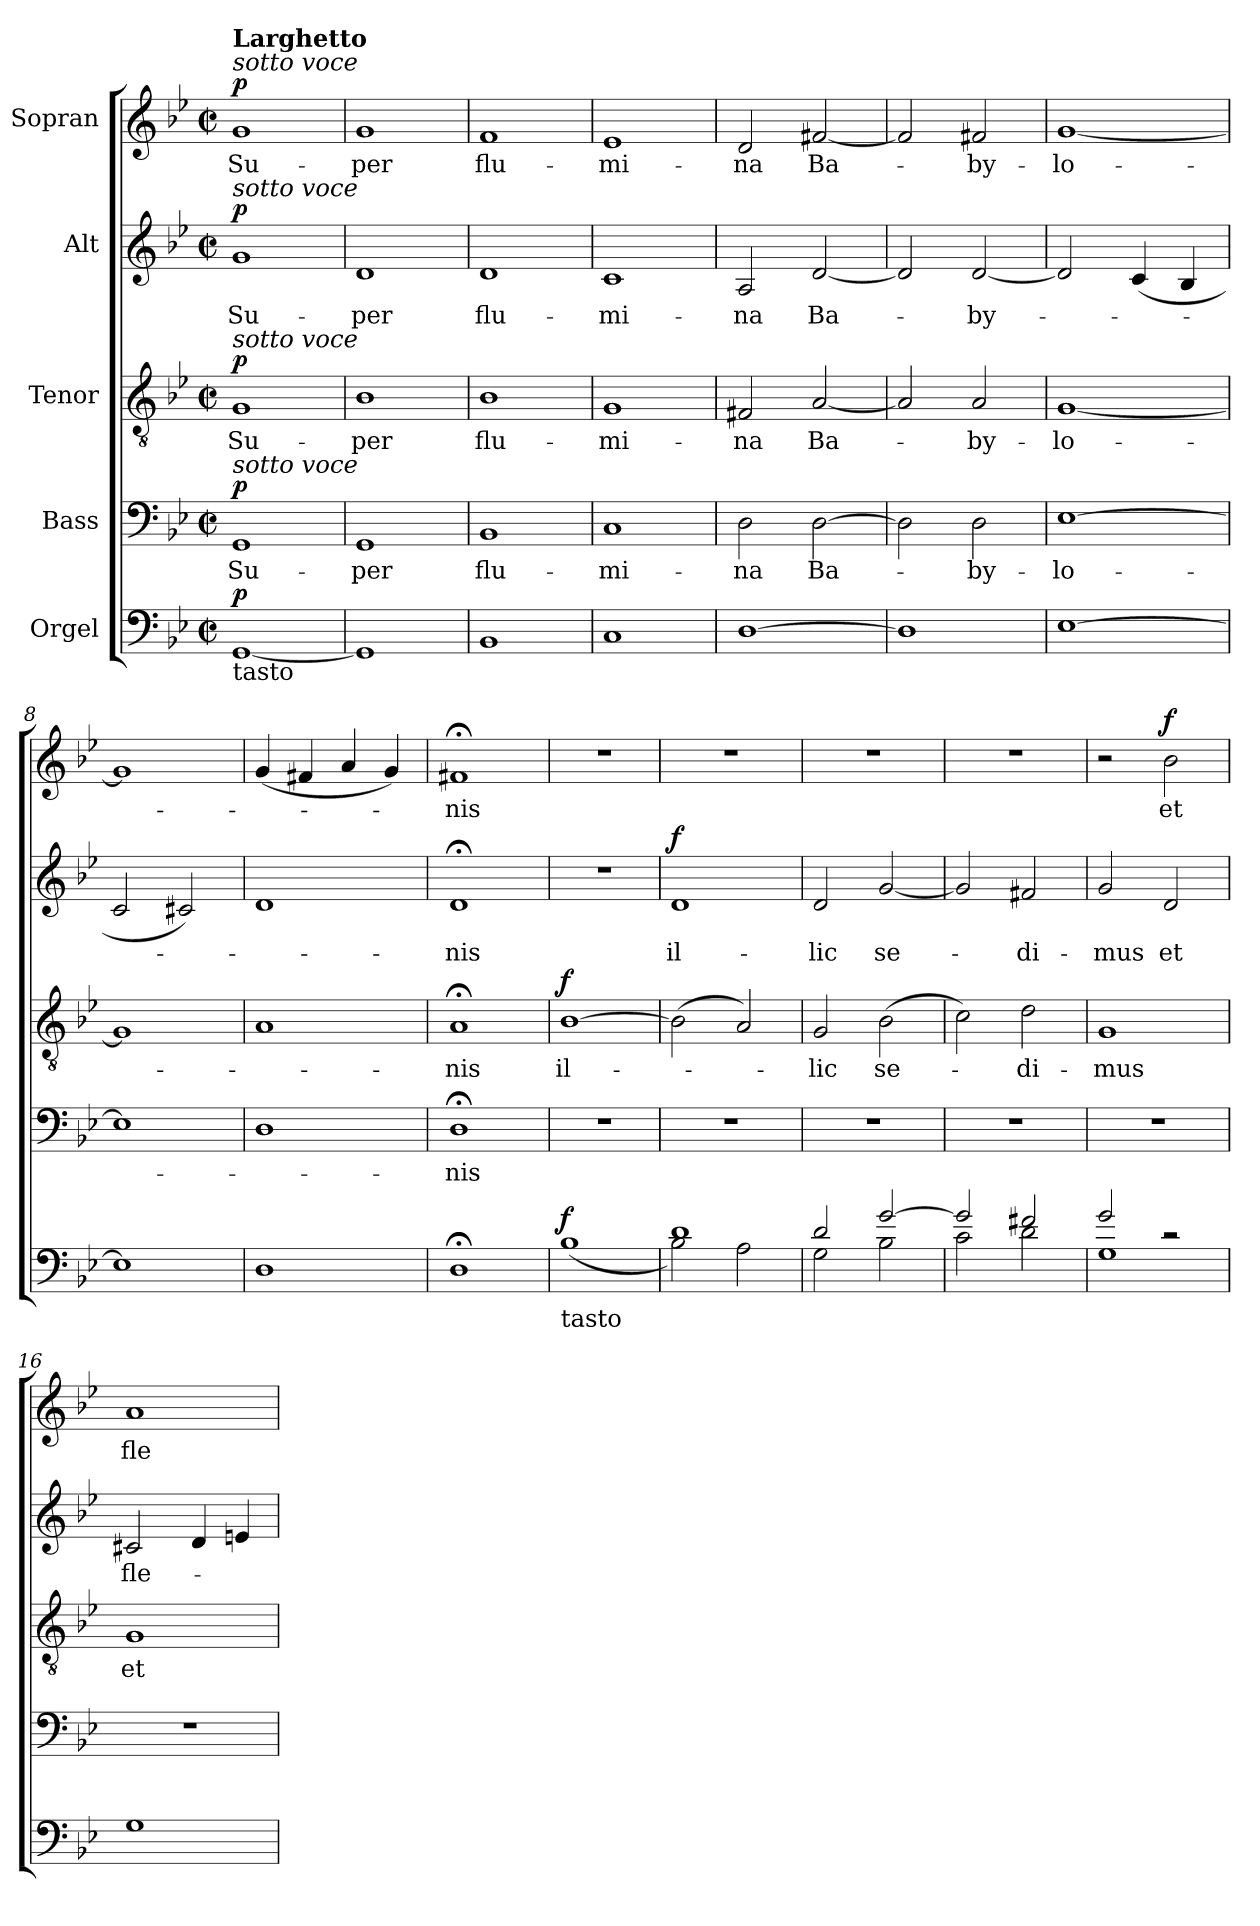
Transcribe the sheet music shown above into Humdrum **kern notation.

**kern	**dynam	**kern	**text	**dynam	**kern	**text	**dynam	**kern	**text	**dynam	**kern	**text	**dynam
*part5	*part5	*part4	*part4	*part4	*part3	*part3	*part3	*part2	*part2	*part2	*part1	*part1	*part1
*staff5	*staff5	*staff4	*staff4	*staff4	*staff3	*staff3	*staff3	*staff2	*staff2	*staff2	*staff1	*staff1	*staff1
*I"Orgel	*	*I"Bass	*	*	*I"Tenor	*	*	*I"Alt	*	*	*I"Sopran	*	*
*clefF4	*	*clefF4	*	*	*clefGv2	*	*	*clefG2	*	*	*clefG2	*	*
*k[b-e-]	*	*k[b-e-]	*	*	*k[b-e-]	*	*	*k[b-e-]	*	*	*k[b-e-]	*	*
*M2/2	*	*M2/2	*	*	*M2/2	*	*	*M2/2	*	*	*M2/2	*	*
*met(c|)	*	*met(c|)	*	*	*met(c|)	*	*	*met(c|)	*	*	*met(c|)	*	*
=1	=1	=1	=1	=1	=1	=1	=1	=1	=1	=1	=1	=1	=1
!	!	!	!	!	!	!	!	!	!	!	!LO:TX:a:i:t=sotto voce	!	!
!	!	!	!	!	!	!	!	!	!	!	!LO:TX:a:B:t=Larghetto	!	!
!	!	!	!	!	!	!	!	!LO:TX:a:i:t=sotto voce	!	!	!	!	!
!	!	!	!	!	!LO:TX:a:i:t=sotto voce	!	!	!	!	!	!	!	!
!	!	!LO:TX:a:i:t=sotto voce	!	!	!	!	!	!	!	!	!	!	!
!LO:TX:b:t=tasto	!	!	!	!	!	!	!	!	!	!	!	!	!
!	!LO:DY:a	!	!	!LO:DY:a	!	!	!LO:DY:a	!	!	!LO:DY:a	!	!	!LO:DY:a
[1GG	p	1GG	Su-	p	1G	Su-	p	1g	Su-	p	1g	Su-	p
=2	=2	=2	=2	=2	=2	=2	=2	=2	=2	=2	=2	=2	=2
1GG]	.	1GG	-per	.	1B-	-per	.	1d	-per	.	1g	-per	.
=3	=3	=3	=3	=3	=3	=3	=3	=3	=3	=3	=3	=3	=3
1BB-	.	1BB-	flu-	.	1B-	flu-	.	1d	flu-	.	1f	flu-	.
=4	=4	=4	=4	=4	=4	=4	=4	=4	=4	=4	=4	=4	=4
1C	.	1C	-mi-	.	1G	-mi-	.	1c	-mi-	.	1e-	-mi-	.
=5	=5	=5	=5	=5	=5	=5	=5	=5	=5	=5	=5	=5	=5
[1D	.	2D\	-na	.	2F#X/	-na	.	2A/	-na	.	2d/	-na	.
.	.	[2D\	Ba-	.	[2A/	Ba-	.	[2d/	Ba-	.	[2f#X/	Ba-	.
=6	=6	=6	=6	=6	=6	=6	=6	=6	=6	=6	=6	=6	=6
1D]	.	2D\]	.	.	2A/]	.	.	2d/]	.	.	2f#/]	.	.
.	.	2D\	-by-	.	2A/	-by-	.	[2d/	-by-	.	2f#X/	-by-	.
=7	=7	=7	=7	=7	=7	=7	=7	=7	=7	=7	=7	=7	=7
[1E-	.	[1E-	-lo-	.	[1G	-lo-	.	2d/]	.	.	[1g	-lo-	.
.	.	.	.	.	.	.	.	(>4c/	.	.	.	.	.
.	.	.	.	.	.	.	.	4B-/	.	.	.	.	.
=8	=8	=8	=8	=8	=8	=8	=8	=8	=8	=8	=8	=8	=8
1E-]	.	1E-]	.	.	1G]	.	.	2c/	.	.	1g]	.	.
.	.	.	.	.	.	.	.	2c#X/)	.	.	.	.	.
=9	=9	=9	=9	=9	=9	=9	=9	=9	=9	=9	=9	=9	=9
1D	.	1D	.	.	1A	.	.	1d	.	.	(>4g/	.	.
.	.	.	.	.	.	.	.	.	.	.	4f#X/	.	.
.	.	.	.	.	.	.	.	.	.	.	4a/	.	.
.	.	.	.	.	.	.	.	.	.	.	4g/)	.	.
=10	=10	=10	=10	=10	=10	=10	=10	=10	=10	=10	=10	=10	=10
1D;<	.	1D;<	-nis	.	1A;<	-nis	.	1d;<	-nis	.	1f#X;<	-nis	.
!!LO:LB:g=z
=11	=11	=11	=11	=11	=11	=11	=11	=11	=11	=11	=11	=11	=11
*^	*	*	*	*	*	*	*	*	*	*	*	*	*
!LO:TX:b:t=tasto	!	!	!	!	!	!	!	!	!	!	!	!	!	!
!	!	!LO:DY:a	!	!	!	!	!	!LO:DY:a	!	!	!	!	!	!
1rFFyy	(1B-	f	1r	.	.	[1B-	il-	f	1r	.	.	1r	.	.
=12	=12	=12	=12	=12	=12	=12	=12	=12	=12	=12	=12	=12	=12	=12
!	!	!	!	!	!	!	!	!	!	!	!LO:DY:a	!	!	!
1d	2B-\)	.	1r	.	.	(>2B-\]	.	.	1d	il-	f	1r	.	.
.	2A\	.	.	.	.	2A/)	.	.	.	.	.	.	.	.
=13	=13	=13	=13	=13	=13	=13	=13	=13	=13	=13	=13	=13	=13	=13
2d/	2G\	.	1r	.	.	2G/	-lic	.	2d/	-lic	.	1r	.	.
[2g/	2B-\	.	.	.	.	(>2B-\	se-	.	[2g/	se-	.	.	.	.
=14	=14	=14	=14	=14	=14	=14	=14	=14	=14	=14	=14	=14	=14	=14
2g/]	2c\	.	1r	.	.	2c\)	.	.	2g/]	.	.	1r	.	.
2f#X/	2d\	.	.	.	.	2d\	-di-	.	2f#X/	-di-	.	.	.	.
=15	=15	=15	=15	=15	=15	=15	=15	=15	=15	=15	=15	=15	=15	=15
2g/	1G	.	1r	.	.	1G	-mus	.	2g/	-mus	.	2r	.	.
!	!	!	!	!	!	!	!	!	!	!	!	!	!	!LO:DY:a
2r	.	.	.	.	.	.	.	.	2d/	et	.	2b-\	et	f
*v	*v	*	*	*	*	*	*	*	*	*	*	*	*	*
=16	=16	=16	=16	=16	=16	=16	=16	=16	=16	=16	=16	=16	=16
1G	.	1r	.	.	1G	et	.	2c#X/	fle-	.	1a	fle-	.
.	.	.	.	.	.	.	.	4d/	.	.	.	.	.
.	.	.	.	.	.	.	.	4en/	.	.	.	.	.
=	=	=	=	=	=	=	=	=	=	=	=	=	=
*-	*-	*-	*-	*-	*-	*-	*-	*-	*-	*-	*-	*-	*-
